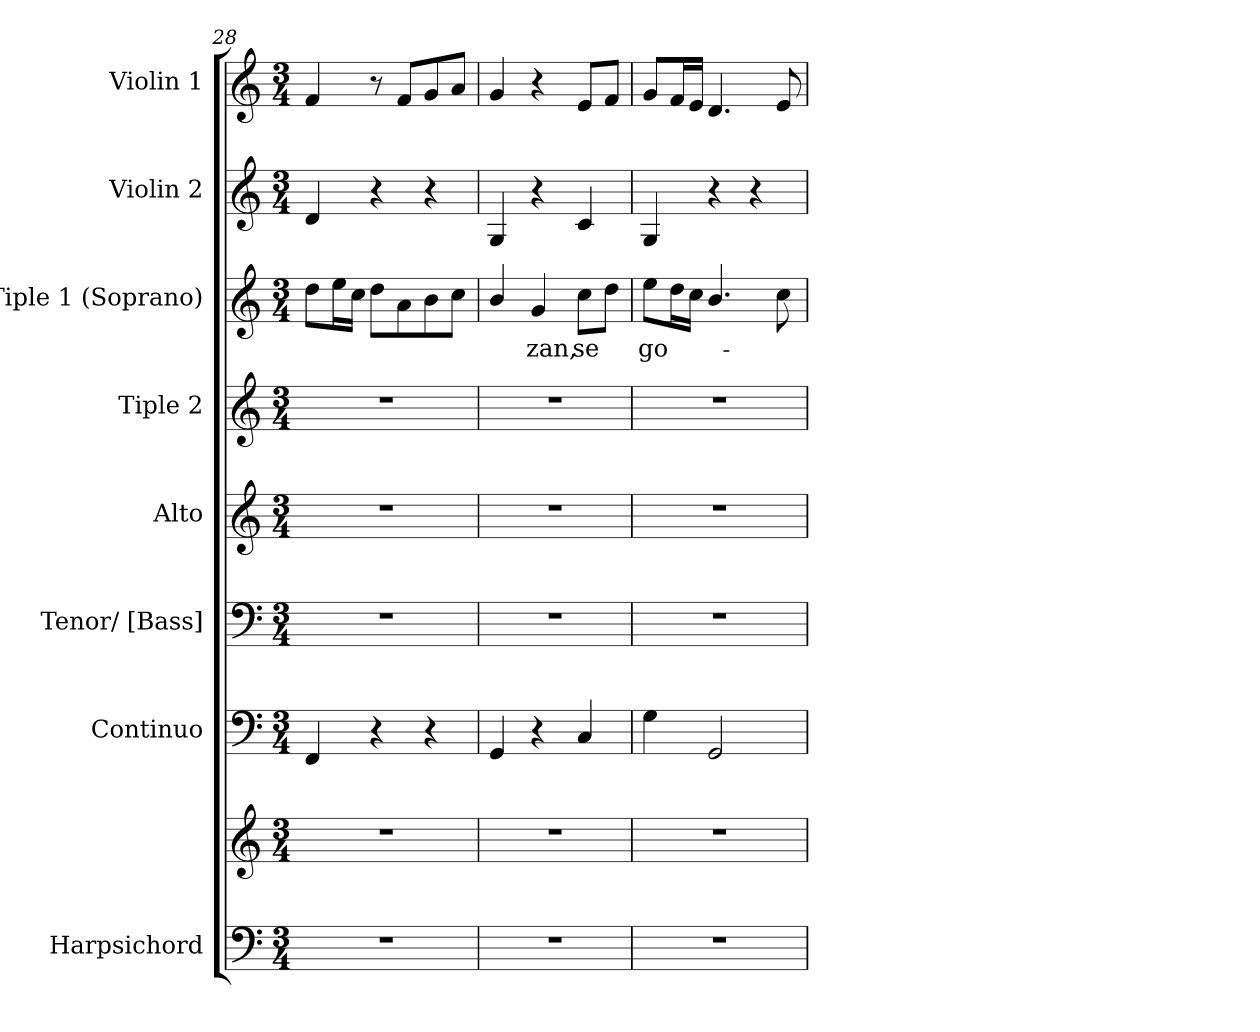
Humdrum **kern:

**kern	**kern	**kern	**kern	**kern	**kern	**kern	**text	**kern	**kern
*part8	*part8	*part7	*part6	*part5	*part4	*part3	*part3	*part2	*part1
*staff9	*staff8	*staff7	*staff6	*staff5	*staff4	*staff3	*staff3	*staff2	*staff1
*I"Harpsichord	*	*I"Continuo	*I"Tenor/ [Bass]	*I"Alto	*I"Tiple 2	*I"Tiple 1 (Soprano)	*	*I"Violin 2	*I"Violin 1
*	*	*I'Cont.	*I'T/B.	*I'A.	*	*I'S1.	*	*I'Vln. 2	*I'Vln. 1
!!LO:LB:g=z
*clefF4	*clefG2	*clefF4	*clefF4	*clefG2	*clefG2	*clefG2	*	*clefG2	*clefG2
*k[]	*k[]	*k[]	*k[]	*k[]	*k[]	*k[]	*	*k[]	*k[]
*C:	*C:	*C:	*C:	*C:	*C:	*C:	*	*C:	*C:
*M3/4	*M3/4	*M3/4	*M3/4	*M3/4	*M3/4	*M3/4	*	*M3/4	*M3/4
=28	=28	=28	=28	=28	=28	=28	=28	=28	=28
!LO:N:vis=1	!LO:N:vis=1	!	!LO:N:vis=1	!LO:N:vis=1	!LO:N:vis=1	!	!	!	!
2.r	2.r	4FFi/	2.r	2.r	2.r	8ddi\L	.	4di/	4fi/
.	.	.	.	.	.	16eei\L	.	.	.
.	.	.	.	.	.	16cci\JJ	.	.	.
.	.	4r	.	.	.	8ddi\L	.	4r	8r
.	.	.	.	.	.	8ai\	.	.	8fi/L
.	.	4r	.	.	.	8bi\	.	4r	8gi/
.	.	.	.	.	.	8cci\J	.	.	8ai/J
=29	=29	=29	=29	=29	=29	=29	=29	=29	=29
!LO:N:vis=1	!LO:N:vis=1	!	!LO:N:vis=1	!LO:N:vis=1	!LO:N:vis=1	!	!	!	!
2.r	2.r	4GGi/	2.r	2.r	2.r	4bi/	.	4Gi/	4gi/
!	!	!	!	!	!	!	!LO:LY:b:color=#000000	!	!
.	.	4r	.	.	.	4gi/	-zan,	4r	4r
!	!	!	!	!	!	!	!LO:LY:b:color=#000000	!	!
.	.	4Ci/	.	.	.	8cci\L	se	4ci/	8ei/L
.	.	.	.	.	.	8ddi\J	.	.	8fi/J
=30	=30	=30	=30	=30	=30	=30	=30	=30	=30
!LO:N:vis=1	!LO:N:vis=1	!	!LO:N:vis=1	!LO:N:vis=1	!LO:N:vis=1	!	!	!	!
!	!	!	!	!	!	!	!LO:LY:b:color=#000000	!	!
2.r	2.r	4Gi\	2.r	2.r	2.r	8eei\L	go-	4Gi/	8gi/L
.	.	.	.	.	.	16ddi\L	.	.	16fi/L
.	.	.	.	.	.	16cci\JJ	.	.	16ei/JJ
.	.	2GGi/	.	.	.	4.bi/	.	4r	4.di/
.	.	.	.	.	.	.	.	4r	.
.	.	.	.	.	.	8cci\	.	.	8ei/
=	=	=	=	=	=	=	=	=	=
*-	*-	*-	*-	*-	*-	*-	*-	*-	*-
